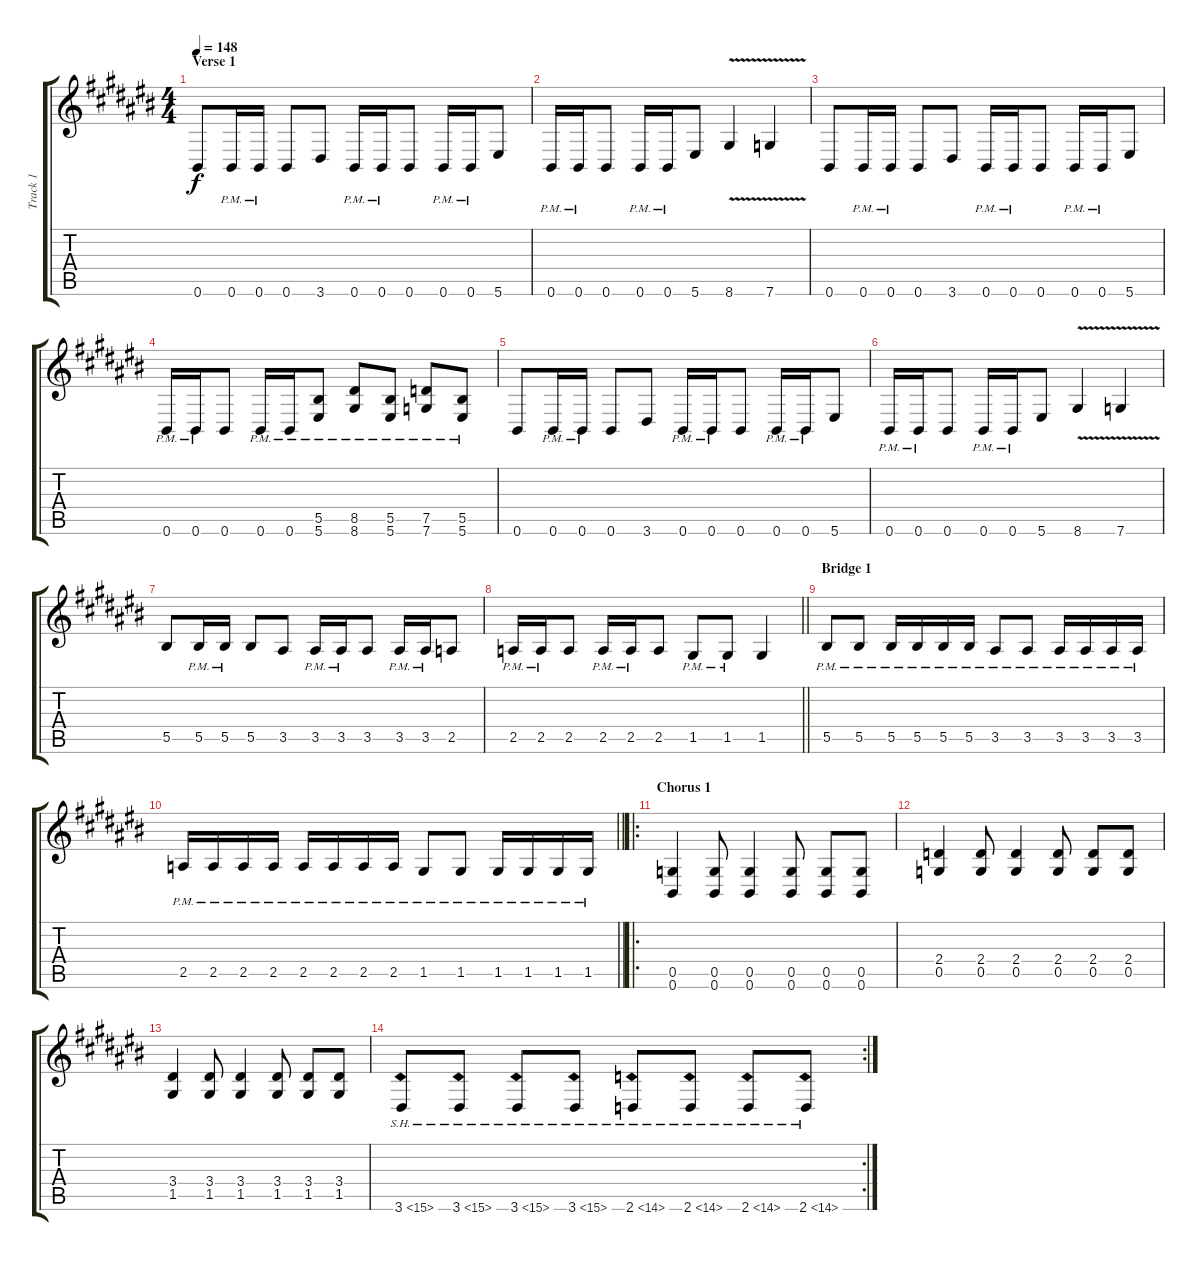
\track ("Track 1" "Track 1") {instrument distortionguitar}
\staff {score tabs}
\tuning (D4 A3 F3 C3 G2 C2) {hide}
\ts (4 4)
\section ("" "Verse 1")
\tempo 148
\clef g2
\ks c#
0.6.8{dy f} 0.6{pm}.16 0.6{pm}.16 0.6.8 3.6.8 0.6{pm}.16 0.6{pm}.16 0.6.8 0.6{pm}.16 0.6{pm}.16 5.6.8 |
0.6{pm}.16 0.6{pm}.16 0.6.8 0.6{pm}.16 0.6{pm}.16 5.6.8 8.6{v}.4 7.6{v}.4 |
0.6.8 0.6{pm}.16 0.6{pm}.16 0.6.8 3.6.8 0.6{pm}.16 0.6{pm}.16 0.6.8 0.6{pm}.16 0.6{pm}.16 5.6.8 |
0.6{pm}.16 0.6{pm}.16 0.6.8 0.6{pm}.16 0.6{pm}.16 (5.5{pm} 5.6{pm}).8 (8.5{pm} 8.6{pm}).8 (5.5{pm} 5.6{pm}).8 (7.5{pm} 7.6{pm}).8 (5.5{pm} 5.6{pm}).8 |
0.6.8 0.6{pm}.16 0.6{pm}.16 0.6.8 3.6.8 0.6{pm}.16 0.6{pm}.16 0.6.8 0.6{pm}.16 0.6{pm}.16 5.6.8 |
0.6{pm}.16 0.6{pm}.16 0.6.8 0.6{pm}.16 0.6{pm}.16 5.6.8 8.6{v}.4 7.6{v}.4 |
5.5.8 5.5{pm}.16 5.5{pm}.16 5.5.8 3.5.8 3.5{pm}.16 3.5{pm}.16 3.5.8 3.5{pm}.16 3.5{pm}.16 2.5.8 |
\barLineRight lightlight
2.5{pm}.16 2.5{pm}.16 2.5.8 2.5{pm}.16 2.5{pm}.16 2.5.8 1.5{pm}.8 1.5{pm}.8 1.5.4 |
\section ("" "Bridge 1")
5.5{pm}.8 5.5{pm}.8 5.5{pm}.16 5.5{pm}.16 5.5{pm}.16 5.5{pm}.16 3.5{pm}.8 3.5{pm}.8 3.5{pm}.16 3.5{pm}.16 3.5{pm}.16 3.5{pm}.16 |
\barLineRight lightlight
2.5{pm}.16 2.5{pm}.16 2.5{pm}.16 2.5{pm}.16 2.5{pm}.16 2.5{pm}.16 2.5{pm}.16 2.5{pm}.16 1.5{pm}.8 1.5{pm}.8 1.5{pm}.16 1.5{pm}.16 1.5{pm}.16 1.5{pm}.16 |
\ro
\section ("" "Chorus 1")
(0.5 0.6).4 (0.5 0.6).8 (0.5 0.6).4 (0.5 0.6).8 (0.5 0.6).8 (0.5 0.6).8 |
(2.4 0.5).4 (2.4 0.5).8 (2.4 0.5).4 (2.4 0.5).8 (2.4 0.5).8 (2.4 0.5).8 |
(3.4 1.5).4 (3.4 1.5).8 (3.4 1.5).4 (3.4 1.5).8 (3.4 1.5).8 (3.4 1.5).8 |
\rc 2
3.6{sh 12}.8 3.6{sh 12}.8 3.6{sh 12}.8 3.6{sh 12}.8 2.6{sh 12}.8 2.6{sh 12}.8 2.6{sh 12}.8 2.6{sh 12}.8
